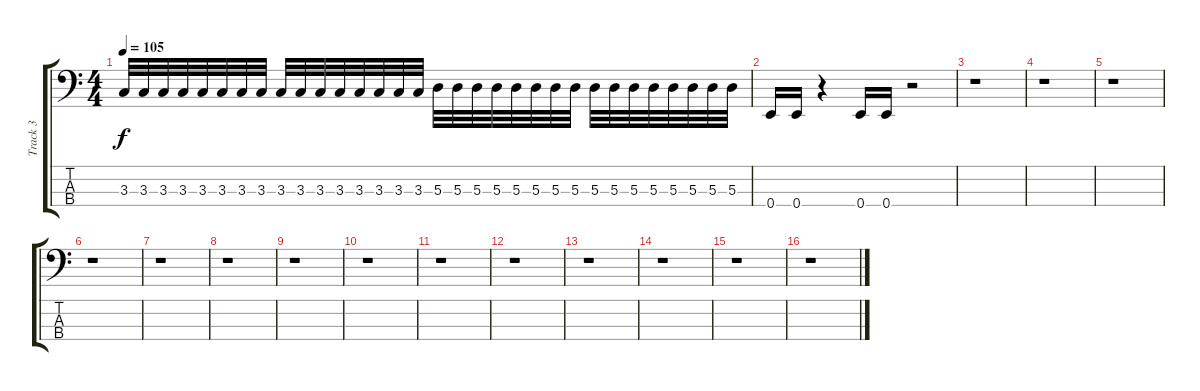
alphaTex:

\track ("Track 3" "Track 3") {instrument electricbassfinger}
\staff {score tabs}
\tuning (G2 D2 A1 E1) {hide}
\ts (4 4)
\tempo 105
\clef f4
\ks c
3.3.32{dy f} 3.3.32 3.3.32 3.3.32 3.3.32 3.3.32 3.3.32 3.3.32 3.3.32 3.3.32 3.3.32 3.3.32 3.3.32 3.3.32 3.3.32 3.3.32 5.3.32 5.3.32 5.3.32 5.3.32 5.3.32 5.3.32 5.3.32 5.3.32 5.3.32 5.3.32 5.3.32 5.3.32 5.3.32 5.3.32 5.3.32 5.3.32 |
0.4.16 0.4.16 r.4 0.4.16 0.4.16 r.2 |
r.1 |
r.1 |
r.1 |
r.1 |
r.1 |
r.1 |
r.1 |
r.1 |
r.1 |
r.1 |
r.1 |
r.1 |
r.1 |
r.1
